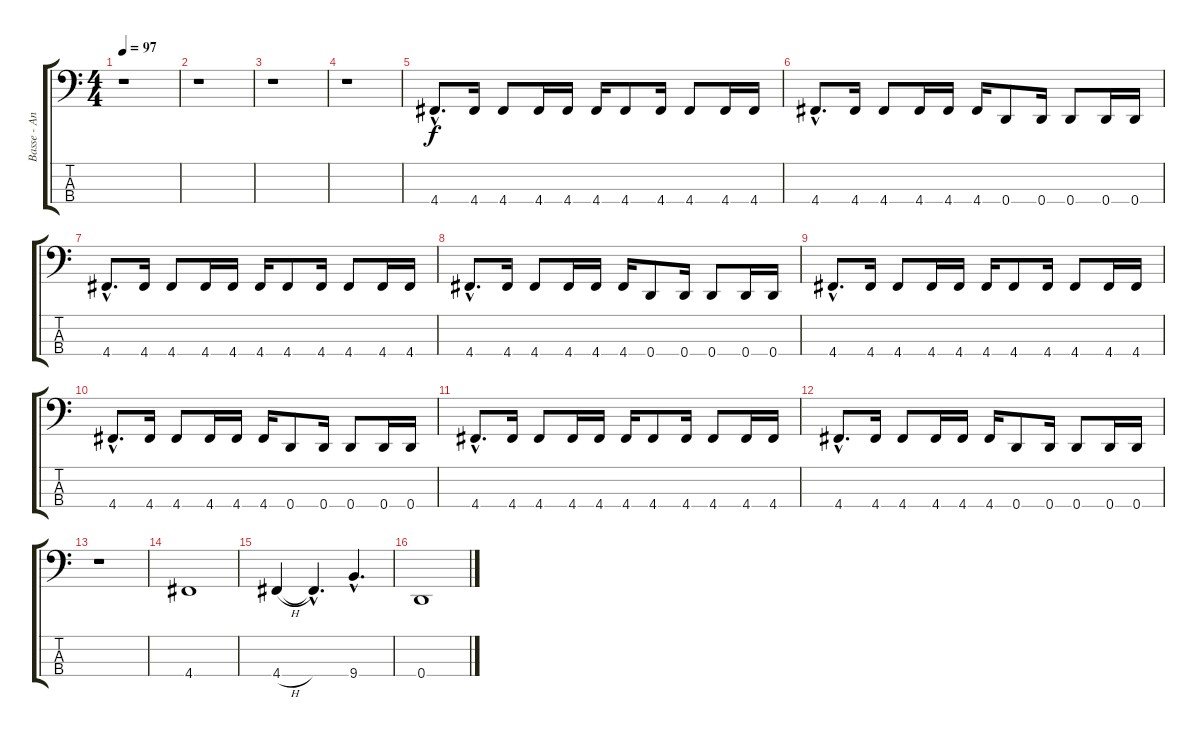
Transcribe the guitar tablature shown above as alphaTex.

\track ("Basse - Antony" "Basse - An") {instrument electricbassfinger}
\staff {score tabs}
\tuning (G2 D2 A1 D1) {hide}
\ts (4 4)
\tempo 97
\clef f4
\ks c
r.1{dy f instrument electricbassfinger} |
r.1 |
r.1 |
r.1 |
4.4{hac}.8{d} 4.4.16 4.4.8 4.4.16 4.4.16 4.4.16 4.4.8 4.4.16 4.4.8 4.4.16 4.4.16 |
4.4{hac}.8{d} 4.4.16 4.4.8 4.4.16 4.4.16 4.4.16 0.4.8 0.4.16 0.4.8 0.4.16 0.4.16 |
4.4{hac}.8{d} 4.4.16 4.4.8 4.4.16 4.4.16 4.4.16 4.4.8 4.4.16 4.4.8 4.4.16 4.4.16 |
4.4{hac}.8{d} 4.4.16 4.4.8 4.4.16 4.4.16 4.4.16 0.4.8 0.4.16 0.4.8 0.4.16 0.4.16 |
4.4{hac}.8{d} 4.4.16 4.4.8 4.4.16 4.4.16 4.4.16 4.4.8 4.4.16 4.4.8 4.4.16 4.4.16 |
4.4{hac}.8{d} 4.4.16 4.4.8 4.4.16 4.4.16 4.4.16 0.4.8 0.4.16 0.4.8 0.4.16 0.4.16 |
4.4{hac}.8{d} 4.4.16 4.4.8 4.4.16 4.4.16 4.4.16 4.4.8 4.4.16 4.4.8 4.4.16 4.4.16 |
4.4{hac}.8{d} 4.4.16 4.4.8 4.4.16 4.4.16 4.4.16 0.4.8 0.4.16 0.4.8 0.4.16 0.4.16 |
r.1 |
4.4.1 |
4.4{h}.4 4.4{hac t}.4{d} 9.4{hac}.4{d} |
0.4.1
